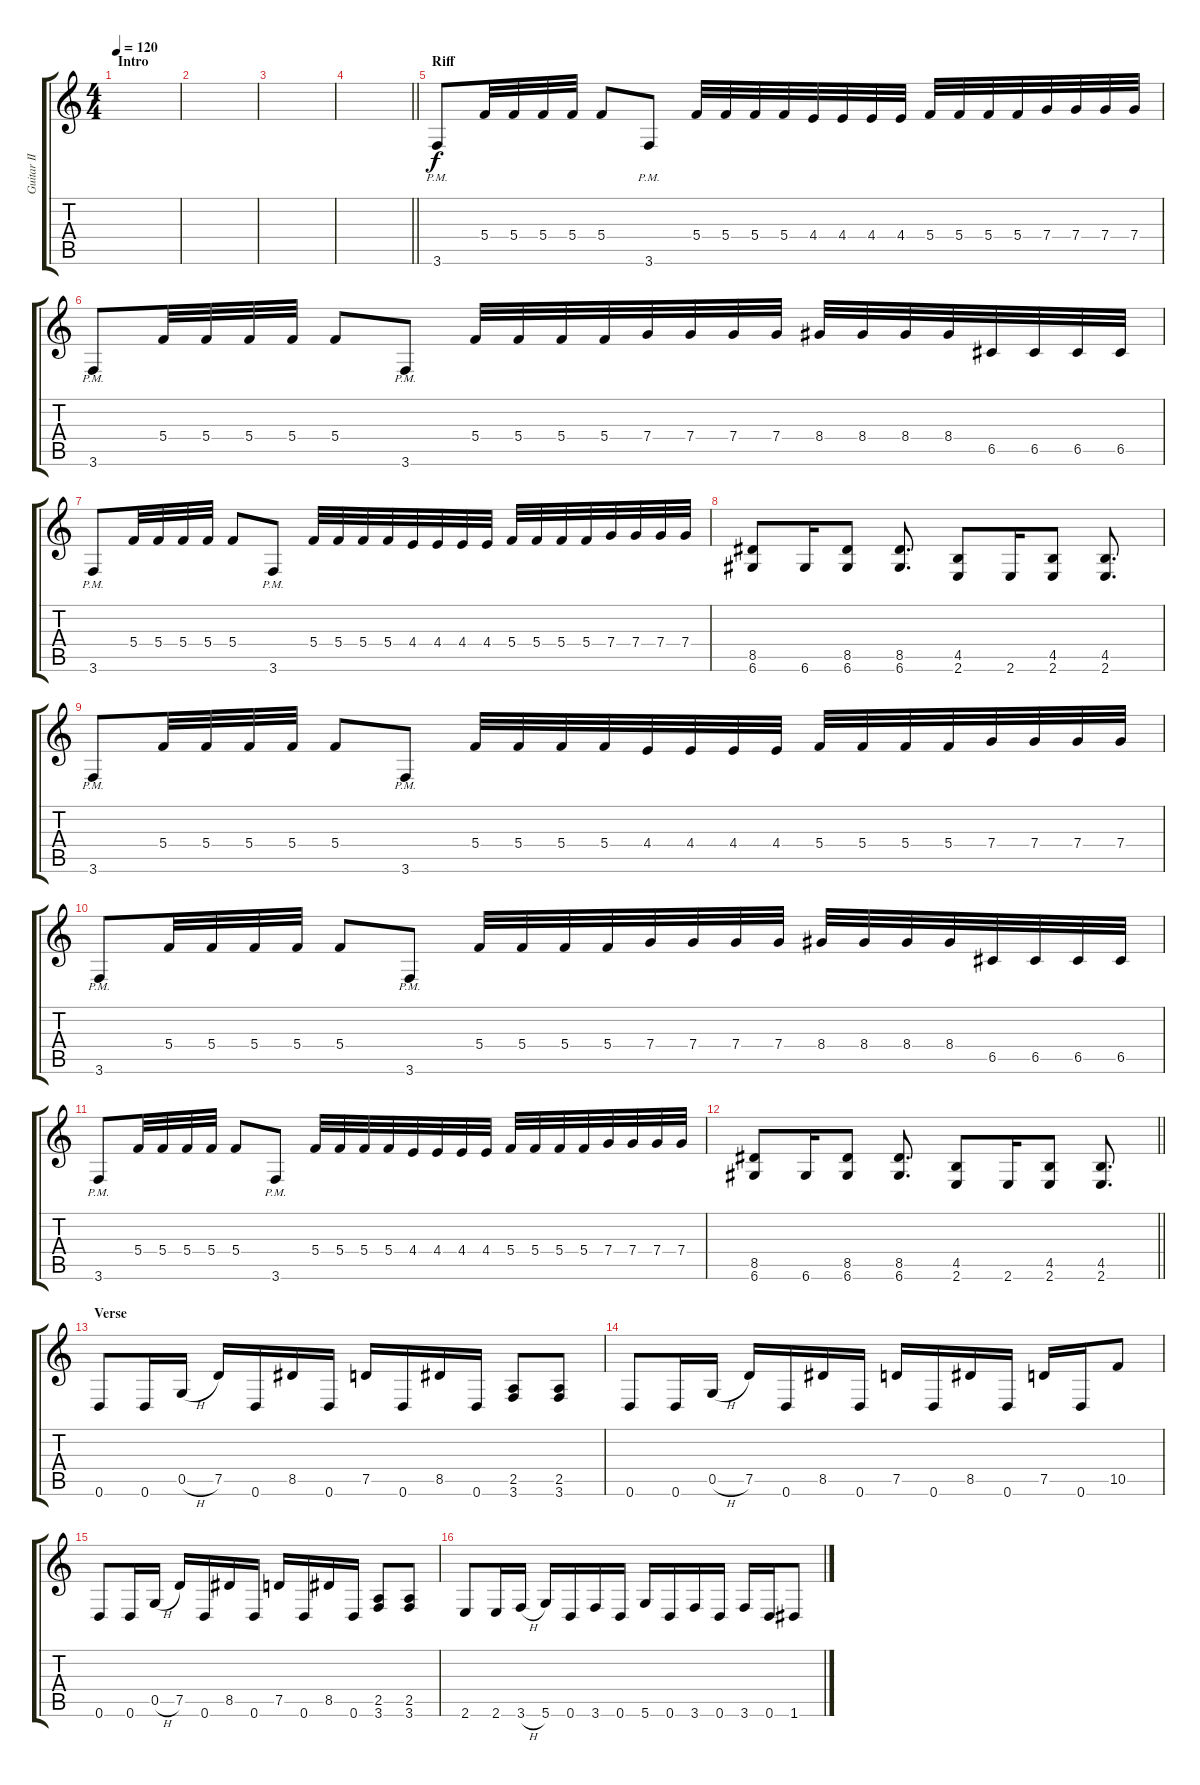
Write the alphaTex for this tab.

\track ("Guitar II" "Guitar II") {instrument distortionguitar}
\staff {score tabs}
\tuning (D4 A3 F3 C3 G2 D2) {hide}
\ts (4 4)
\section ("" "Intro")
\tempo 120
\clef g2
\ks c
|
|
|
\barLineRight lightlight
|
\section ("" "Riff")
3.6{pm}.8 5.4.32 5.4.32 5.4.32 5.4.32 5.4.8 3.6{pm}.8 5.4.32 5.4.32 5.4.32 5.4.32 4.4.32 4.4.32 4.4.32 4.4.32 5.4.32 5.4.32 5.4.32 5.4.32 7.4.32 7.4.32 7.4.32 7.4.32 |
3.6{pm}.8 5.4.32 5.4.32 5.4.32 5.4.32 5.4.8 3.6{pm}.8 5.4.32 5.4.32 5.4.32 5.4.32 7.4.32 7.4.32 7.4.32 7.4.32 8.4.32 8.4.32 8.4.32 8.4.32 6.5.32 6.5.32 6.5.32 6.5.32 |
3.6{pm}.8 5.4.32 5.4.32 5.4.32 5.4.32 5.4.8 3.6{pm}.8 5.4.32 5.4.32 5.4.32 5.4.32 4.4.32 4.4.32 4.4.32 4.4.32 5.4.32 5.4.32 5.4.32 5.4.32 7.4.32 7.4.32 7.4.32 7.4.32 |
(8.5 6.6).8 6.6.16 (8.5 6.6).8 (8.5 6.6).8{d} (4.5 2.6).8 2.6.16 (4.5 2.6).8 (4.5 2.6).8{d} |
3.6{pm}.8 5.4.32 5.4.32 5.4.32 5.4.32 5.4.8 3.6{pm}.8 5.4.32 5.4.32 5.4.32 5.4.32 4.4.32 4.4.32 4.4.32 4.4.32 5.4.32 5.4.32 5.4.32 5.4.32 7.4.32 7.4.32 7.4.32 7.4.32 |
3.6{pm}.8 5.4.32 5.4.32 5.4.32 5.4.32 5.4.8 3.6{pm}.8 5.4.32 5.4.32 5.4.32 5.4.32 7.4.32 7.4.32 7.4.32 7.4.32 8.4.32 8.4.32 8.4.32 8.4.32 6.5.32 6.5.32 6.5.32 6.5.32 |
3.6{pm}.8 5.4.32 5.4.32 5.4.32 5.4.32 5.4.8 3.6{pm}.8 5.4.32 5.4.32 5.4.32 5.4.32 4.4.32 4.4.32 4.4.32 4.4.32 5.4.32 5.4.32 5.4.32 5.4.32 7.4.32 7.4.32 7.4.32 7.4.32 |
\barLineRight lightlight
(8.5 6.6).8 6.6.16 (8.5 6.6).8 (8.5 6.6).8{d} (4.5 2.6).8 2.6.16 (4.5 2.6).8 (4.5 2.6).8{d} |
\section ("" "Verse")
0.6.8 0.6.16 0.5{h}.16 7.5.16 0.6.16 8.5.16 0.6.16 7.5.16 0.6.16 8.5.16 0.6.16 (2.5 3.6).8 (2.5 3.6).8 |
0.6.8 0.6.16 0.5{h}.16 7.5.16 0.6.16 8.5.16 0.6.16 7.5.16 0.6.16 8.5.16 0.6.16 7.5.16 0.6.16 10.5.8 |
0.6.8 0.6.16 0.5{h}.16 7.5.16 0.6.16 8.5.16 0.6.16 7.5.16 0.6.16 8.5.16 0.6.16 (2.5 3.6).8 (2.5 3.6).8 |
2.6.8 2.6.16 3.6{h}.16 5.6.16 0.6.16 3.6.16 0.6.16 5.6.16 0.6.16 3.6.16 0.6.16 3.6.16 0.6.16 1.6.8
